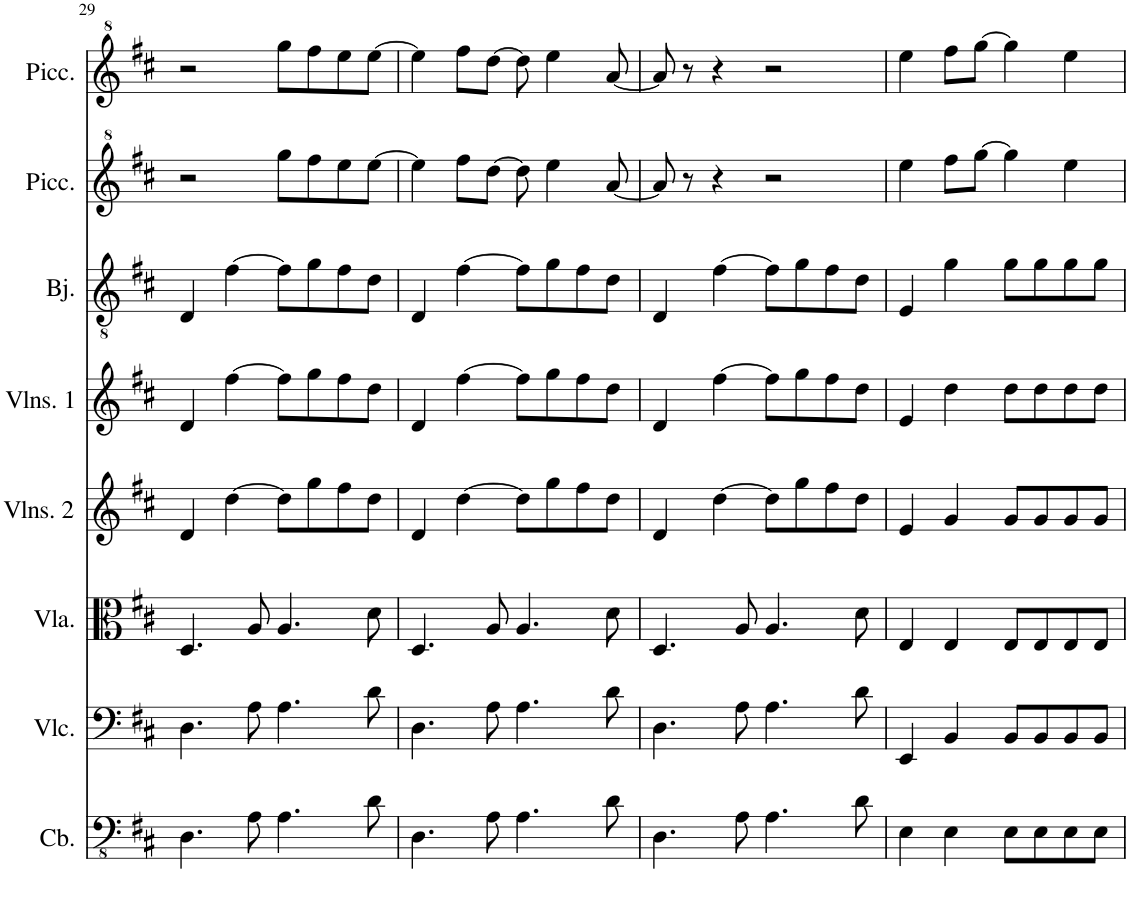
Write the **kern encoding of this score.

**kern	**kern	**kern	**kern	**kern	**kern	**kern	**kern
*part8	*part7	*part6	*part5	*part4	*part3	*part2	*part1
*staff8	*staff7	*staff6	*staff5	*staff4	*staff3	*staff2	*staff1
*I"Contrabass	*I"Violoncello	*I"Viola	*I"Violins 2	*I"Violins 1	*I"Banjo	*I"Piccolo	*I"Piccolo
*I'Cb.	*I'Vlc.	*I'Vla.	*I'Vlns. 2	*I'Vlns. 1	*I'Bj.	*I'Picc.	*I'Picc.
!!LO:PB:g=z
*clefFv4	*clefF4	*clefC3	*clefG2	*clefG2	*clefGv2	*clefG^2	*clefG^2
*Trd7c12	*	*	*	*	*Trd7c12	*Trd-7c-12	*Trd-7c-12
*k[f#c#]	*k[f#c#]	*k[f#c#]	*k[f#c#]	*k[f#c#]	*k[f#c#]	*k[f#c#]	*k[f#c#]
*M4/4	*M4/4	*M4/4	*M4/4	*M4/4	*M4/4	*M4/4	*M4/4
=29	=29	=29	=29	=29	=29	=29	=29
4.DD\	4.D\	4.D/	4d/	4d/	4D/	2r	2r
.	.	.	[4dd\	[4ff#\	[4f#\	.	.
8AA\	8A\	8A/	.	.	.	.	.
4.AA\	4.A\	4.A/	8dd\L]	8ff#\L]	8f#\L]	8ggg\L	8ggg\L
.	.	.	8gg\	8gg\	8g\	8fff#\	8fff#\
.	.	.	8ff#\	8ff#\	8f#\	8eee\	8eee\
8D\	8d\	8d\	8dd\J	8dd\J	8d\J	[8eee\J	[8eee\J
=30	=30	=30	=30	=30	=30	=30	=30
4.DD\	4.D\	4.D/	4d/	4d/	4D/	4eee\]	4eee\]
.	.	.	[4dd\	[4ff#\	[4f#\	8fff#\L	8fff#\L
8AA\	8A\	8A/	.	.	.	[8ddd\J	[8ddd\J
4.AA\	4.A\	4.A/	8dd\L]	8ff#\L]	8f#\L]	8ddd\]	8ddd\]
.	.	.	8gg\	8gg\	8g\	4eee\	4eee\
.	.	.	8ff#\	8ff#\	8f#\	.	.
8D\	8d\	8d\	8dd\J	8dd\J	8d\J	[8aa/	[8aa/
=31	=31	=31	=31	=31	=31	=31	=31
4.DD\	4.D\	4.D/	4d/	4d/	4D/	8aa/]	8aa/]
.	.	.	.	.	.	8r	8r
.	.	.	[4dd\	[4ff#\	[4f#\	4r	4r
8AA\	8A\	8A/	.	.	.	.	.
4.AA\	4.A\	4.A/	8dd\L]	8ff#\L]	8f#\L]	2r	2r
.	.	.	8gg\	8gg\	8g\	.	.
.	.	.	8ff#\	8ff#\	8f#\	.	.
8D\	8d\	8d\	8dd\J	8dd\J	8d\J	.	.
=32	=32	=32	=32	=32	=32	=32	=32
4EE\	4EE/	4E/	4e/	4e/	4E/	4eee\	4eee\
4EE\	4BB/	4E/	4g/	4dd\	4g\	8fff#\L	8fff#\L
.	.	.	.	.	.	[8ggg\J	[8ggg\J
8EE\L	8BB/L	8E/L	8g/L	8dd\L	8g\L	4ggg\]	4ggg\]
8EE\	8BB/	8E/	8g/	8dd\	8g\	.	.
8EE\	8BB/	8E/	8g/	8dd\	8g\	4eee\	4eee\
8EE\J	8BB/J	8E/J	8g/J	8dd\J	8g\J	.	.
=	=	=	=	=	=	=	=
*-	*-	*-	*-	*-	*-	*-	*-
